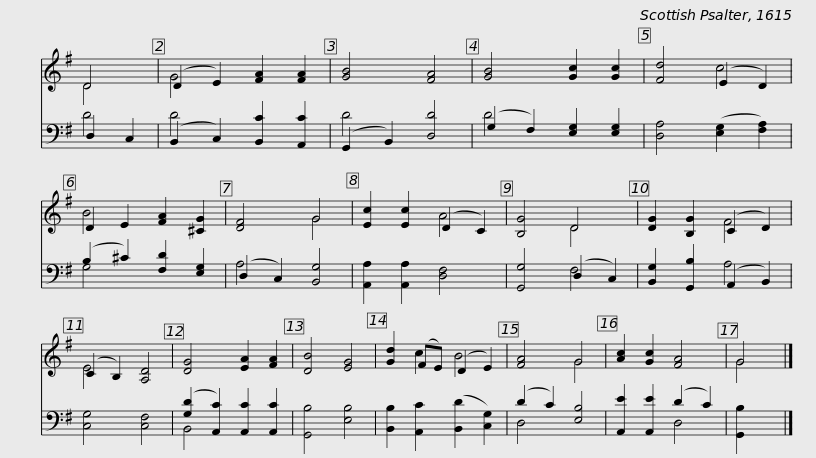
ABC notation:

X:1
%%score ( 1 2 ) ( 3 4 )
L:1/8
M:none
I:linebreak $
K:G
V:1 treble
V:2 treble
V:3 bass
V:4 bass
V:1
 D4 | (D2 E2) [FA]2 [FA]2 | [GB]4 [FA]4 | [GB]4 [Gc]2 [Gc]2 | [Fd]4 (E2 D2) | %5
 D2 E2 [FA]2 [^CG]2 | [DF]4 G4 | [Ec]2 [Ec]2 (D2 C2) |$ [B,G]4 D4 | [DG]2 [B,G]2 (C2 D2) | %10
 (C2 B,2) [A,D]4 | [DG]4 [EA]2 [FA]2 | [DB]4 [EG]4 | [Gd]2 (FE) (D2 E2) | [FA]4 G4 |$ %15
 [Ac]2 [Gc]2 [FA]4 | G4 |] %17
V:2
 D4 | G4 x4 | x8 | x8 | x4 c4 | %5
 B4 x4 | x4 G4 | x4 A4 |$ x4 D4 | x4 F4 | %10
 E4 x4 | x8 | x8 | x2 c2 B4 | x4 G4 |$ %15
 x8 | G4 |] %17
V:3
 D,2 C,2 | (B,,2 C,2) [B,,C]2 [A,,C]2 | (G,,2 B,,2) [D,D]4 | (G,2 F,2) [E,G,]2 [E,G,]2 | [D,A,]4 ([E,G,]2 [F,A,]2) | %5
 (B,2 ^C2) [F,D]2 [E,G,]2 | (D,2 C,2) [B,,G,]4 | [A,,A,]2 [A,,A,]2 [D,F,]4 |$ [G,,G,]4 (D,2 C,2) | [B,,G,]2 [G,,B,]2 (A,,2 B,,2) | %10
 [C,G,]4 [C,F,]4 | ([G,D]2 [A,,C]2) [A,,C]2 [A,,C]2 | [G,,B,]4 [E,B,]4 | [B,,B,]2 [A,,C]2 ([B,,D]2 [C,G,]2) | (D2 C2) [E,B,]4 |$ %15
 [A,,E]2 [A,,E]2 (D2 C2) | [G,,B,]2 x2 |] %17
V:4
 D4 | D4 x4 | D4 x4 | D4 x4 | x8 | %5
 G,4 x4 | A,4 x4 | x8 |$ x4 F,4 | x4 A,4 | %10
 x8 | B,,4 x4 | x8 | x8 | D,4 x4 |$ %15
 x4 D,4 | x4 |] %17
